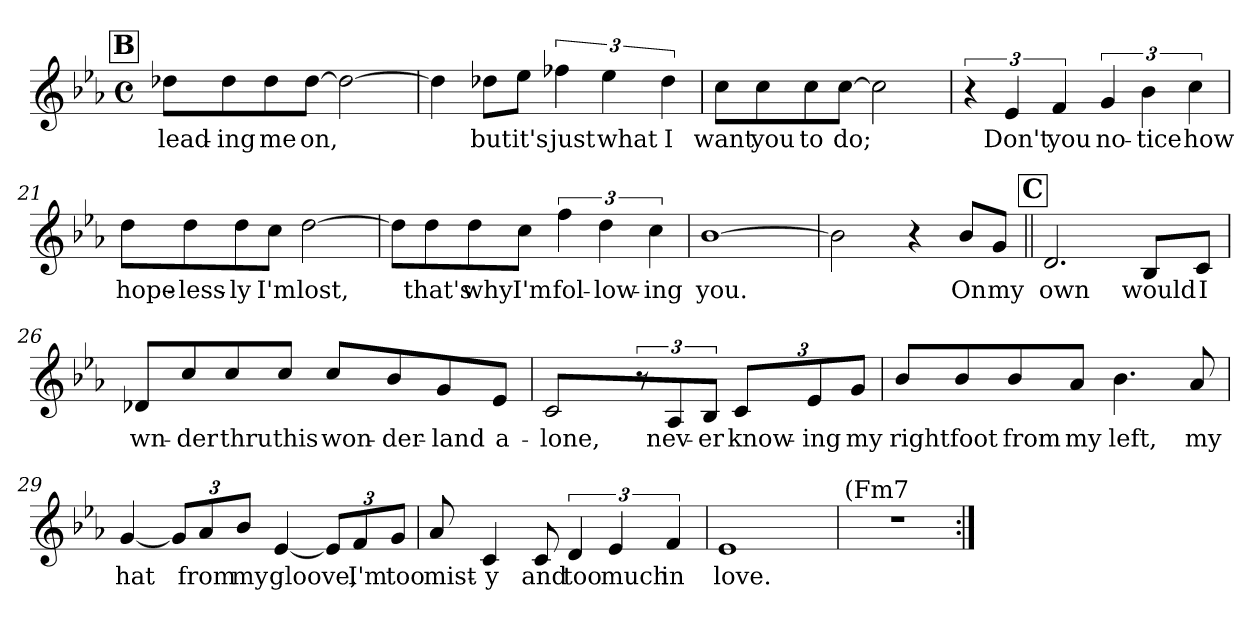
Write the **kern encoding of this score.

**kern	**text
*part1	*part1
*staff1	*staff1
!!LO:LB:g=z
*clefG2	*
*k[b-e-a-]	*
*E-:	*
*M4/4	*
*met(c)	*
!!LO:REH:place=s1:a:t=B
=17	=17
!	!LO:LY:b
8dd-L	lead-
!	!LO:LY:b
8dd-	-ing
!	!LO:LY:b
8dd-	me
!	!LO:LY:b
[8dd-J	on,
2dd-_	.
=18	=18
4dd-]	.
!	!LO:LY:b
8dd-L	but
!	!LO:LY:b
8ee-J	it's
!	!LO:LY:b
6ff-	just
!	!LO:LY:b
6ee-	what
!	!LO:LY:b
6dd-	I
=19	=19
!	!LO:LY:b
8ccL	want
!	!LO:LY:b
8cc	you
!	!LO:LY:b
8cc	to
!	!LO:LY:b
[8ccJ	do;
2cc]	.
=20	=20
6r	.
!	!LO:LY:b
6e-	Don't
!	!LO:LY:b
6f	you
!	!LO:LY:b
6g	no-
!	!LO:LY:b
6b-	-tice
!	!LO:LY:b
6cc	how
!!LO:LB:g=z
=21	=21
!	!LO:LY:b
8ddL	hope-
!	!LO:LY:b
8dd	-less-
!	!LO:LY:b
8dd	-ly
!	!LO:LY:b
8ccJ	I'm
!	!LO:LY:b
[2dd	lost,
=22	=22
8ddL]	.
!	!LO:LY:b
8dd	that's
!	!LO:LY:b
8dd	why
!	!LO:LY:b
8ccJ	I'm
!	!LO:LY:b
6ff	fol-
!	!LO:LY:b
6dd	-low-
!	!LO:LY:b
6cc	-ing
=23	=23
!	!LO:LY:b
[1b-	you.
=24	=24
2b-]	.
4r	.
!	!LO:LY:b
8b-L	On
!	!LO:LY:b
8gJ	my
!!LO:LB:g=z
!!LO:REH:place=s1:a:t=C
=25||	=25||
!	!LO:LY:b
2.d	own
!	!LO:LY:b
8B-L	would
!	!LO:LY:b
8cJ	I
=26	=26
!	!LO:LY:b
8d-L	wn-
!	!LO:LY:b
8cc	-der
!	!LO:LY:b
8cc	thru
!	!LO:LY:b
8ccJ	this
!	!LO:LY:b
8ccL	won-
!	!LO:LY:b
8b-	-der-
!	!LO:LY:b
8g	-land
!	!LO:LY:b
8e-J	a-
=27	=27
!	!LO:LY:b
2c	-lone,
12r	.
!	!LO:LY:b
12A-	nev-
!	!LO:LY:b
12B-J	-er
!	!LO:LY:b
12cL	know-
!	!LO:LY:b
12e-	-ing
!	!LO:LY:b
12gJ	my
=28	=28
!	!LO:LY:b
8b-L	right
!	!LO:LY:b
8b-	foot
!	!LO:LY:b
8b-	from
!	!LO:LY:b
8a-J	my
!	!LO:LY:b
4.b-	left,
!	!LO:LY:b
8a-	my
=29	=29
!	!LO:LY:b
[4g	hat
12gL]	.
!	!LO:LY:b
12a-	from
!	!LO:LY:b
12b-J	my
!	!LO:LY:b
[4e-	gloove,
12e-L]	.
!	!LO:LY:b
12f	I'm
!	!LO:LY:b
12gJ	too
=30	=30
!	!LO:LY:b
8a-L	mist-
!	!LO:LY:b
4c	-y
!	!LO:LY:b
8c	and
!	!LO:LY:b
6d	too
!	!LO:LY:b
6e-	much
!	!LO:LY:b
6f	in
=31	=31
!	!LO:LY:b
1e-	love.
=32	=32
!LO:TX:a:t=(Fm7	!
1r	.
=:|!	=:|!
*-	*-
